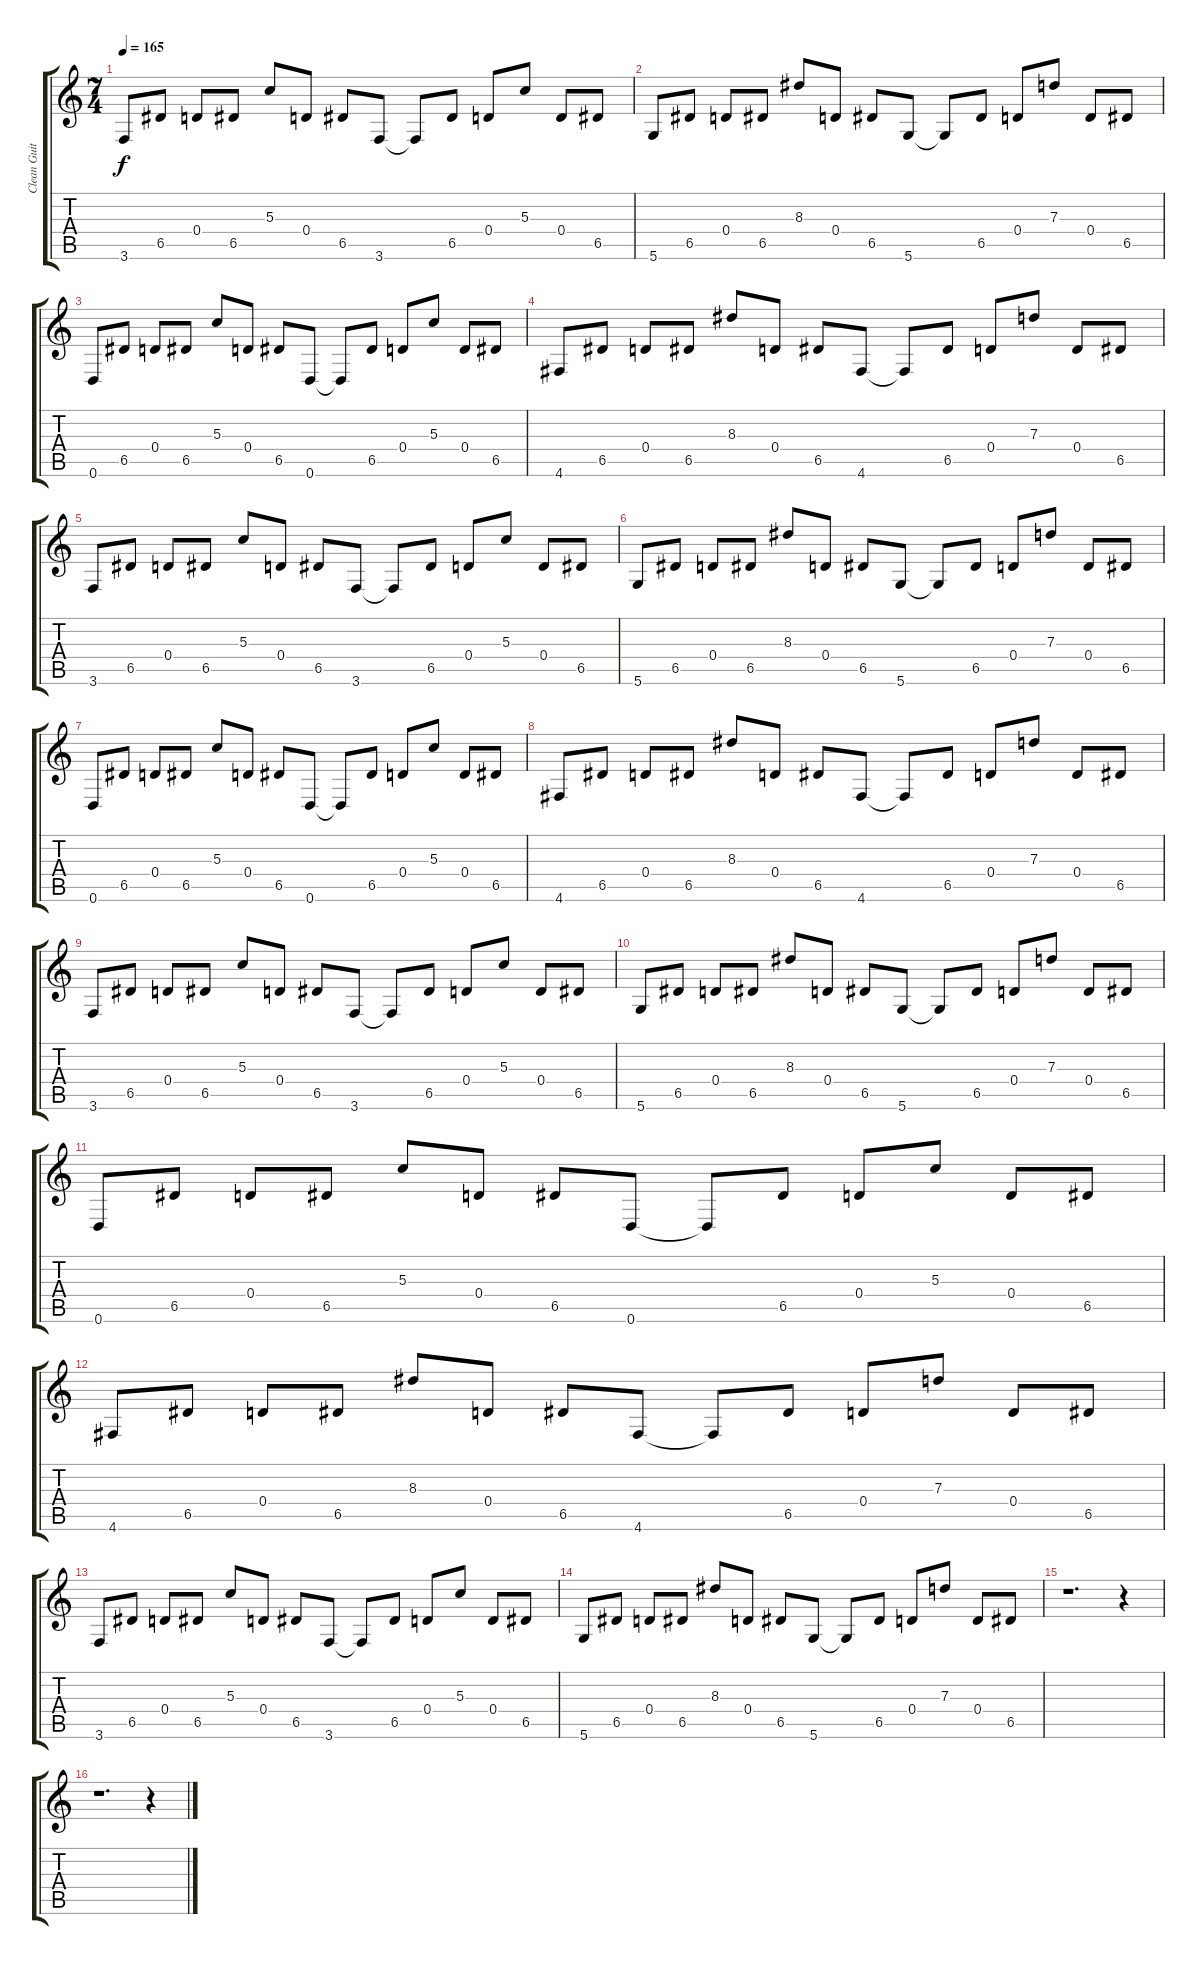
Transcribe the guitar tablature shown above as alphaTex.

\track ("Clean Guitar" "Clean Guit") {instrument electricguitarclean}
\staff {score tabs}
\tuning (E4 B3 G3 D3 A2 D2) {hide}
\ts (7 4)
\tempo 165
\clef g2
\ks c
3.6.8{dy f} 6.5.8 0.4.8 6.5.8 5.3.8 0.4.8 6.5.8 3.6.8 3.6{t}.8 6.5.8 0.4.8 5.3.8 0.4.8 6.5.8 |
5.6.8 6.5.8 0.4.8 6.5.8 8.3.8 0.4.8 6.5.8 5.6.8 5.6{t}.8 6.5.8 0.4.8 7.3.8 0.4.8 6.5.8 |
0.6.8 6.5.8 0.4.8 6.5.8 5.3.8 0.4.8 6.5.8 0.6.8 0.6{t}.8 6.5.8 0.4.8 5.3.8 0.4.8 6.5.8 |
4.6.8 6.5.8 0.4.8 6.5.8 8.3.8 0.4.8 6.5.8 4.6.8 4.6{t}.8 6.5.8 0.4.8 7.3.8 0.4.8 6.5.8 |
3.6.8 6.5.8 0.4.8 6.5.8 5.3.8 0.4.8 6.5.8 3.6.8 3.6{t}.8 6.5.8 0.4.8 5.3.8 0.4.8 6.5.8 |
5.6.8 6.5.8 0.4.8 6.5.8 8.3.8 0.4.8 6.5.8 5.6.8 5.6{t}.8 6.5.8 0.4.8 7.3.8 0.4.8 6.5.8 |
0.6.8 6.5.8 0.4.8 6.5.8 5.3.8 0.4.8 6.5.8 0.6.8 0.6{t}.8 6.5.8 0.4.8 5.3.8 0.4.8 6.5.8 |
4.6.8 6.5.8 0.4.8 6.5.8 8.3.8 0.4.8 6.5.8 4.6.8 4.6{t}.8 6.5.8 0.4.8 7.3.8 0.4.8 6.5.8 |
3.6.8 6.5.8 0.4.8 6.5.8 5.3.8 0.4.8 6.5.8 3.6.8 3.6{t}.8 6.5.8 0.4.8 5.3.8 0.4.8 6.5.8 |
5.6.8 6.5.8 0.4.8 6.5.8 8.3.8 0.4.8 6.5.8 5.6.8 5.6{t}.8 6.5.8 0.4.8 7.3.8 0.4.8 6.5.8 |
0.6.8 6.5.8 0.4.8 6.5.8 5.3.8 0.4.8 6.5.8 0.6.8 0.6{t}.8 6.5.8 0.4.8 5.3.8 0.4.8 6.5.8 |
4.6.8 6.5.8 0.4.8 6.5.8 8.3.8 0.4.8 6.5.8 4.6.8 4.6{t}.8 6.5.8 0.4.8 7.3.8 0.4.8 6.5.8 |
3.6.8 6.5.8 0.4.8 6.5.8 5.3.8 0.4.8 6.5.8 3.6.8 3.6{t}.8 6.5.8 0.4.8 5.3.8 0.4.8 6.5.8 |
5.6.8 6.5.8 0.4.8 6.5.8 8.3.8 0.4.8 6.5.8 5.6.8 5.6{t}.8 6.5.8 0.4.8 7.3.8 0.4.8 6.5.8 |
r.1{d} r.4 |
r.1{d} r.4
